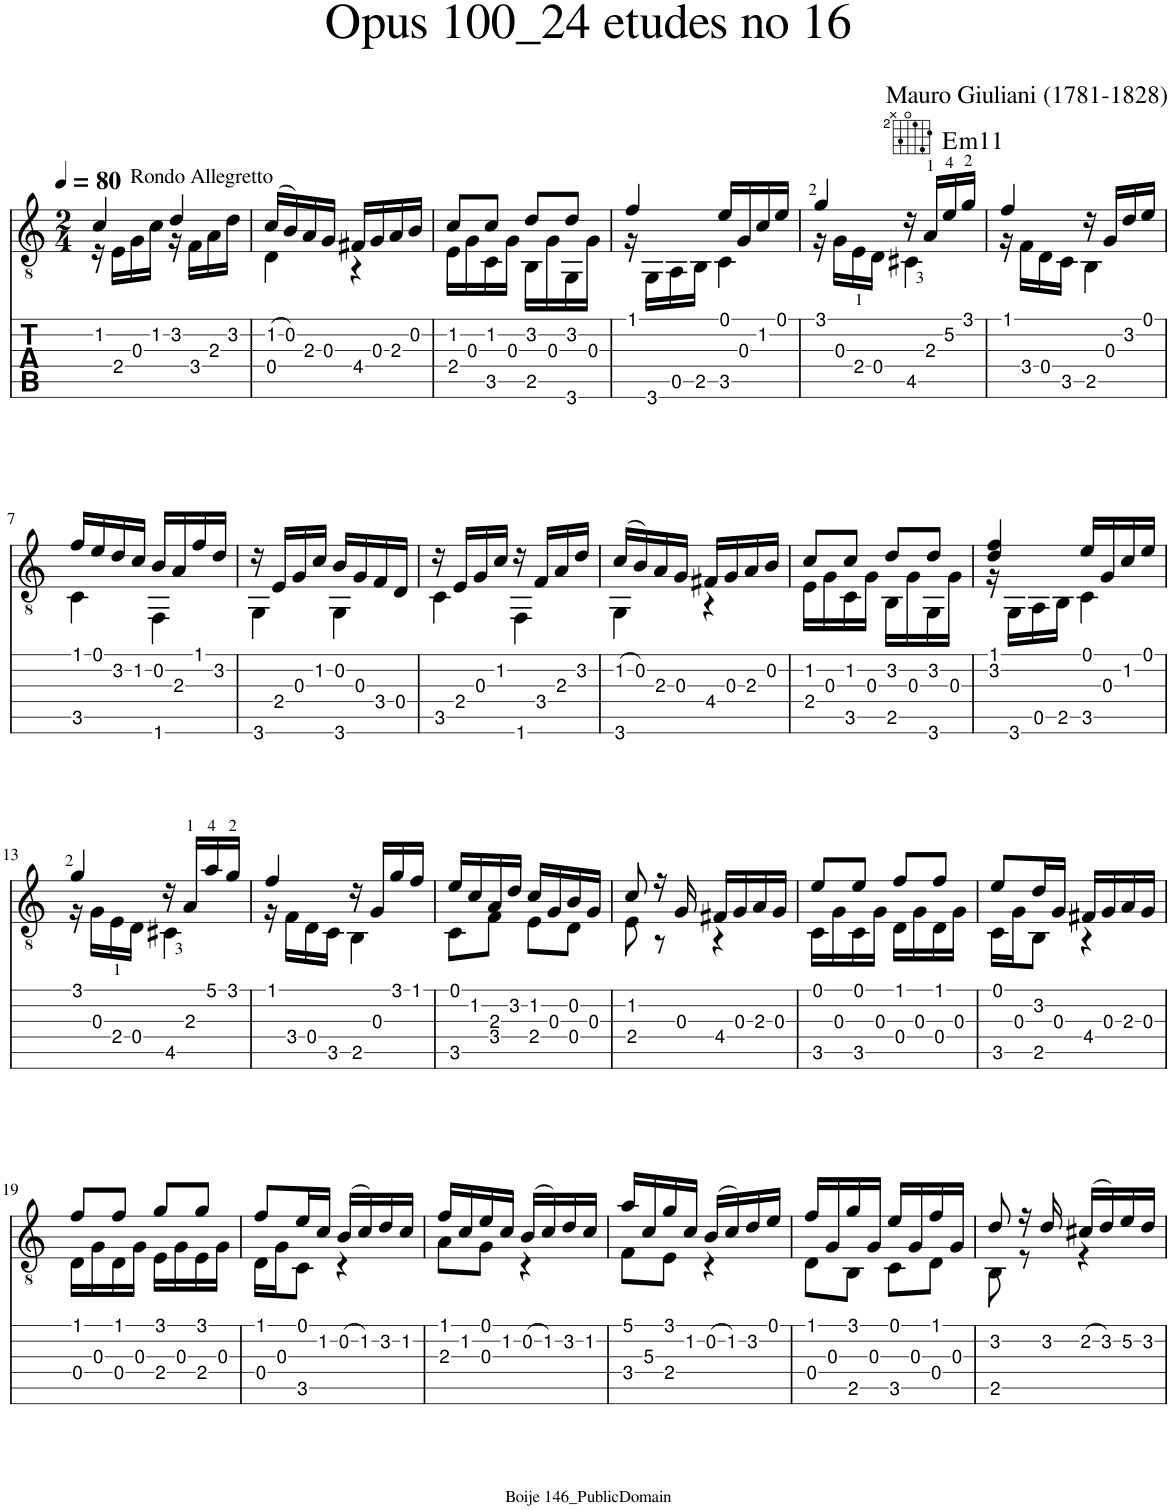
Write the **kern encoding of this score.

**kern	**kern	**harte
*part1	*part1	*part1
*staff2	*staff1	*
*I"Guitar	*	*
*I'Guit.	*	*
*stria6	*	*
*	*clefGv2	*
*k[]	*k[]	*
*M2/4	*M2/4	*
*MM80	*MM80	*
=1	=1	=1
*^	*^	*
4c	16r	4c/	16r	.
.	16ELL	.	16E\LL	.
!	!	!	!LO:TX:a:t=Rondo Allegretto	!
.	16G	.	16G\	.
.	16cJJ	.	16c\JJ	.
4d	16r	4d/	16r	.
.	16FLL	.	16F\LL	.
.	16A	.	16A\	.
.	16dJJ	.	16d\JJ	.
=2	=2	=2	=2	=2
16cLL	4D	(16c/LL	4D\	.
16BJ	.	16B/)	.	.
16AL	.	16A/	.	.
16GJJ	.	16G/JJ	.	.
16F#LL	4r	16F#X/LL	4r	.
16GJ	.	16G/	.	.
16AL	.	16A/	.	.
16BJJ	.	16B/JJ	.	.
=3	=3	=3	=3	=3
8cL	16ELL	8c/L	16E\LL	.
.	16GJ	.	16G\	.
8cJ	16CL	8c/J	16C\	.
.	16GJJ	.	16G\JJ	.
8dL	16BBLL	8d/L	16BB\LL	.
.	16GJ	.	16G\	.
8dJ	16GGL	8d/J	16GG\	.
.	16GJJ	.	16G\JJ	.
=4	=4	=4	=4	=4
4f	16r	4f/	16r	.
.	16GGLL	.	16GG\LL	.
.	16AA	.	16AA\	.
.	16BBJJ	.	16BB\JJ	.
16eLL	4C	16e/LL	4C\	.
16GJ	.	16G/	.	.
16cL	.	16c/	.	.
16eJJ	.	16e/JJ	.	.
=5	=5	=5	=5	=5
4g	16r	4g/	16r	.
.	16GLL	.	16G\LL	.
.	16E	.	16E\	.
.	16DJJ	.	16D\JJ	.
16r	4C#	16r	4C#X\	.
16ALL	.	16A/LL	.	.
!	!	!	!	!LO:H:kt=m11
16e	.	16e/	.	E:min9(11)
16gJJ	.	16g/JJ	.	.
=6	=6	=6	=6	=6
4f	16r	4f/	16r	.
.	16FLL	.	16F\LL	.
.	16D	.	16D\	.
.	16CJJ	.	16C\JJ	.
16r	4BB	16r	4BB\	.
16GLL	.	16G/LL	.	.
16d	.	16d/	.	.
16eJJ	.	16e/JJ	.	.
!!LO:LB:g=z	!!
=7	=7	=7	=7	=7
16fLL	4C	16f/LL	4C\	.
16eJ	.	16e/	.	.
16dL	.	16d/	.	.
16cJJ	.	16c/JJ	.	.
16BLL	4FF	16B/LL	4FF\	.
16AJ	.	16A/	.	.
16fL	.	16f/	.	.
16dJJ	.	16d/JJ	.	.
=8	=8	=8	=8	=8
16r	4GG	16r	4GG\	.
16ELL	.	16E/LL	.	.
16G	.	16G/	.	.
16cJJ	.	16c/JJ	.	.
16BLL	4GG	16B/LL	4GG\	.
16GJ	.	16G/	.	.
16FL	.	16F/	.	.
16DJJ	.	16D/JJ	.	.
=9	=9	=9	=9	=9
16r	4C	16r	4C\	.
16ELL	.	16E/LL	.	.
16G	.	16G/	.	.
16cJJ	.	16c/JJ	.	.
16r	4FF	16r	4FF\	.
16FLL	.	16F/LL	.	.
16A	.	16A/	.	.
16dJJ	.	16d/JJ	.	.
=10	=10	=10	=10	=10
16cLL	4GG	(16c/LL	4GG\	.
16BJ	.	16B/)	.	.
16AL	.	16A/	.	.
16GJJ	.	16G/JJ	.	.
16F#LL	4r	16F#X/LL	4r	.
16GJ	.	16G/	.	.
16AL	.	16A/	.	.
16BJJ	.	16B/JJ	.	.
=11	=11	=11	=11	=11
8cL	16ELL	8c/L	16E\LL	.
.	16GJ	.	16G\	.
8cJ	16CL	8c/J	16C\	.
.	16GJJ	.	16G\JJ	.
8dL	16BBLL	8d/L	16BB\LL	.
.	16GJ	.	16G\	.
8dJ	16GGL	8d/J	16GG\	.
.	16GJJ	.	16G\JJ	.
=12	=12	=12	=12	=12
4d 4f	16r	4d/ 4f/	16r	.
.	16GGLL	.	16GG\LL	.
.	16AA	.	16AA\	.
.	16BBJJ	.	16BB\JJ	.
16eLL	4C	16e/LL	4C\	.
16GJ	.	16G/	.	.
16cL	.	16c/	.	.
16eJJ	.	16e/JJ	.	.
!!LO:LB:g=z	!!
=13	=13	=13	=13	=13
4g	16r	4g/	16r	.
.	16GLL	.	16G\LL	.
.	16E	.	16E\	.
.	16DJJ	.	16D\JJ	.
16r	4C#	16r	4C#X\	.
16ALL	.	16A/LL	.	.
16a	.	16a/	.	.
16gJJ	.	16g/JJ	.	.
=14	=14	=14	=14	=14
4f	16r	4f/	16r	.
.	16FLL	.	16F\LL	.
.	16D	.	16D\	.
.	16CJJ	.	16C\JJ	.
16r	4BB	16r	4BB\	.
16GLL	.	16G/LL	.	.
16g	.	16g/	.	.
16fJJ	.	16f/JJ	.	.
=15	=15	=15	=15	=15
16eLL	8CL	16e/LL	8C\L	.
16cJ	.	16c/	.	.
16AL	8FJ	16A/	8F\J	.
16dJJ	.	16d/JJ	.	.
16cLL	8EL	16c/LL	8E\L	.
16GJ	.	16G/	.	.
16BL	8DJ	16B/	8D\J	.
16GJJ	.	16G/JJ	.	.
=16	=16	=16	=16	=16
8c	8E	8c/	8E\	.
16r	8r	16r	8r	.
16G	.	16G/	.	.
16F#LL	4r	16F#X/LL	4r	.
16GJ	.	16G/	.	.
16AL	.	16A/	.	.
16GJJ	.	16G/JJ	.	.
=17	=17	=17	=17	=17
8eL	16CLL	8e/L	16C\LL	.
.	16GJ	.	16G\	.
8eJ	16CL	8e/J	16C\	.
.	16GJJ	.	16G\JJ	.
8fL	16DLL	8f/L	16D\LL	.
.	16GJ	.	16G\	.
8fJ	16DL	8f/J	16D\	.
.	16GJJ	.	16G\JJ	.
=18	=18	=18	=18	=18
8eL	16CLL	8e/L	16C\LL	.
.	16GJ	.	16G\J	.
16dL	8BBJ	16d/L	8BB\J	.
16GJJ	.	16G/JJ	.	.
16F#LL	4r	16F#X/LL	4r	.
16GJ	.	16G/	.	.
16AL	.	16A/	.	.
16GJJ	.	16G/JJ	.	.
!!LO:LB:g=z	!!
=19	=19	=19	=19	=19
8fL	16DLL	8f/L	16D\LL	.
.	16GJ	.	16G\	.
8fJ	16DL	8f/J	16D\	.
.	16GJJ	.	16G\JJ	.
8gL	16ELL	8g/L	16E\LL	.
.	16GJ	.	16G\	.
8gJ	16EL	8g/J	16E\	.
.	16GJJ	.	16G\JJ	.
=20	=20	=20	=20	=20
8fL	16DLL	8f/L	16D\LL	.
.	16GJ	.	16G\J	.
16eL	8CJ	16e/L	8C\J	.
16cJJ	.	16c/JJ	.	.
16BLL	4r	(16B/LL	4r	.
16cJ	.	16c/)	.	.
16dL	.	16d/	.	.
16cJJ	.	16c/JJ	.	.
=21	=21	=21	=21	=21
16fLL	8AL	16f/LL	8A\L	.
16cJ	.	16c/	.	.
16eL	8GJ	16e/	8G\J	.
16cJJ	.	16c/JJ	.	.
16BLL	4r	(16B/LL	4r	.
16cJ	.	16c/)	.	.
16dL	.	16d/	.	.
16cJJ	.	16c/JJ	.	.
=22	=22	=22	=22	=22
16aLL	8FL	16a/LL	8F\L	.
16cJ	.	16c/	.	.
16gL	8EJ	16g/	8E\J	.
16cJJ	.	16c/JJ	.	.
16BLL	4r	(16B/LL	4r	.
16cJ	.	16c/)	.	.
16dL	.	16d/	.	.
16eJJ	.	16e/JJ	.	.
=23	=23	=23	=23	=23
16fLL	8DL	16f/LL	8D\L	.
16GJ	.	16G/	.	.
16gL	8BBJ	16g/	8BB\J	.
16GJJ	.	16G/JJ	.	.
16eLL	8CL	16e/LL	8C\L	.
16GJ	.	16G/	.	.
16fL	8DJ	16f/	8D\J	.
16GJJ	.	16G/JJ	.	.
=24	=24	=24	=24	=24
8d	8BB	8d/	8BB\	.
16r	8r	16r	8r	.
16d	.	16d/	.	.
16c#LL	4r	(16c#X/LL	4r	.
16dJ	.	16d/)	.	.
16eL	.	16e/	.	.
16dJJ	.	16d/JJ	.	.
*v	*v	*	*	*
*	*v	*v	*
=	=	=
*-	*-	*-
